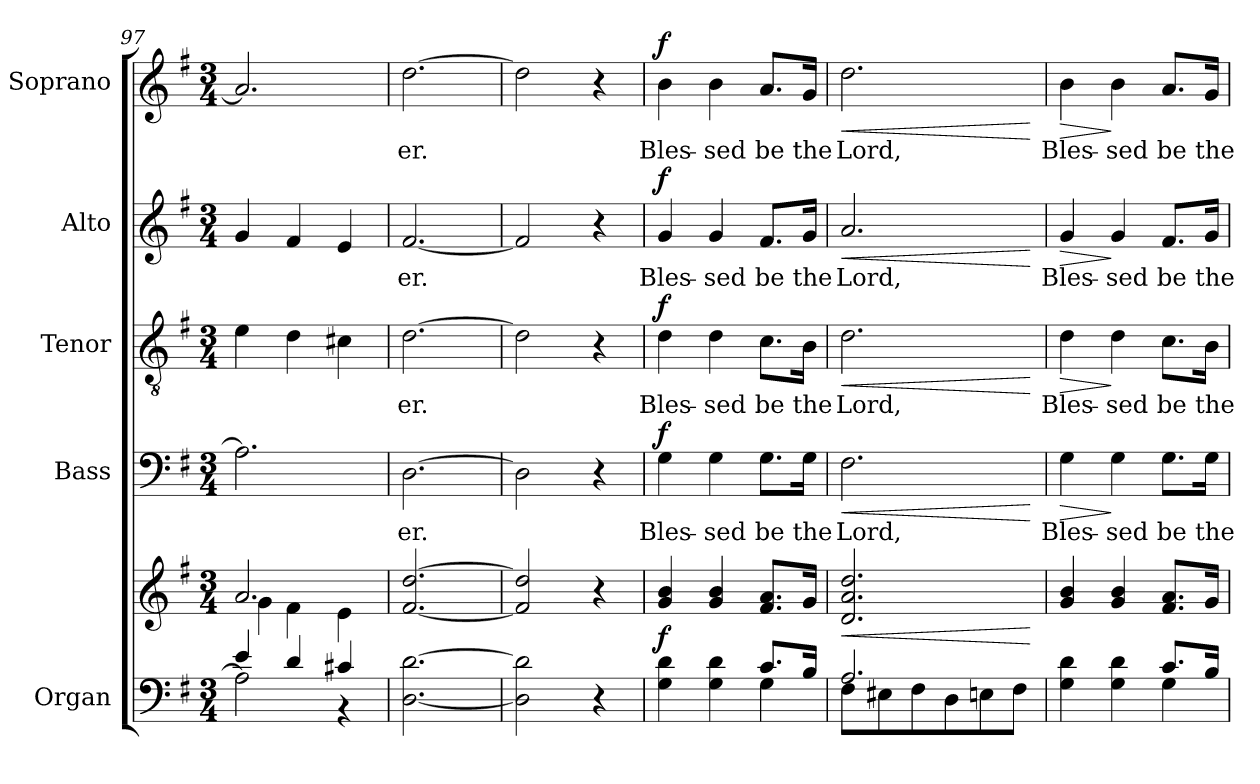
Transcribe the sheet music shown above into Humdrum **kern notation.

**kern	**kern	**dynam	**kern	**text	**dynam	**kern	**text	**dynam	**kern	**text	**dynam	**kern	**text	**dynam
*part5	*part5	*part5	*part4	*part4	*part4	*part3	*part3	*part3	*part2	*part2	*part2	*part1	*part1	*part1
*staff6	*staff5	*staff5/6	*staff4	*staff4	*staff4	*staff3	*staff3	*staff3	*staff2	*staff2	*staff2	*staff1	*staff1	*staff1
*I"Organ	*	*	*I"Bass	*	*	*I"Tenor	*	*	*I"Alto	*	*	*I"Soprano	*	*
*I'Org.	*	*	*I'B.	*	*	*I'T.	*	*	*I'A.	*	*	*I'S.	*	*
*clefF4	*clefG2	*	*clefF4	*	*	*clefGv2	*	*	*clefG2	*	*	*clefG2	*	*
*	*	*	*	*	*	*ITrd7c12	*	*	*	*	*	*	*	*
*k[f#]	*k[f#]	*	*k[f#]	*	*	*k[f#]	*	*	*k[f#]	*	*	*k[f#]	*	*
*G:	*G:	*	*G:	*	*	*G:	*	*	*G:	*	*	*G:	*	*
*M3/4	*M3/4	*	*M3/4	*	*	*M3/4	*	*	*M3/4	*	*	*M3/4	*	*
=97	=97	=97	=97	=97	=97	=97	=97	=97	=97	=97	=97	=97	=97	=97
*^	*^	*	*	*	*	*	*	*	*	*	*	*	*	*
4ei/	2Ai\]	2.ai/	4gi\	.	2.Ai\]	.	.	4Ei\	.	.	4gi/	.	.	2.ai/]	.	.
4di/	.	.	4f#i\	.	.	.	.	4Di\	.	.	4f#i/	.	.	.	.	.
4c#Xi/	4r	.	4ei\	.	.	.	.	4C#Xi\	.	.	4ei/	.	.	.	.	.
*v	*v	*	*	*	*	*	*	*	*	*	*	*	*	*	*	*
*	*v	*v	*	*	*	*	*	*	*	*	*	*	*	*	*
=98	=98	=98	=98	=98	=98	=98	=98	=98	=98	=98	=98	=98	=98	=98
*^	*^	*	*	*	*	*	*	*	*	*	*	*	*	*
!	!	!	!	!	!	!LO:LY:b:color=#000000	!	!	!	!	!	!	!	!	!	!
*v	*v	*	*	*	*	*	*	*	*	*	*	*	*	*	*	*
*	*v	*v	*	*	*	*	*	*	*	*	*	*	*	*	*
*^	*^	*	*	*	*	*	*	*	*	*	*	*	*	*
!	!	!	!	!	!	!	!	!	!LO:LY:b:color=#000000	!	!	!	!	!	!	!
*v	*v	*	*	*	*	*	*	*	*	*	*	*	*	*	*	*
*	*v	*v	*	*	*	*	*	*	*	*	*	*	*	*	*
*^	*^	*	*	*	*	*	*	*	*	*	*	*	*	*
!	!	!	!	!	!	!	!	!	!	!	!	!LO:LY:b:color=#000000	!	!	!	!
*v	*v	*	*	*	*	*	*	*	*	*	*	*	*	*	*	*
*	*v	*v	*	*	*	*	*	*	*	*	*	*	*	*	*
*^	*^	*	*	*	*	*	*	*	*	*	*	*	*	*
!	!	!	!	!	!	!	!	!	!	!	!	!	!	!	!LO:LY:b:color=#000000	!
*v	*v	*	*	*	*	*	*	*	*	*	*	*	*	*	*	*
*	*v	*v	*	*	*	*	*	*	*	*	*	*	*	*	*
[2.Di\ [2.di	[2.f#i/ [2.ddi	.	[2.Di\	-er.	.	[2.Di\	-er.	.	[2.f#i/	-er.	.	[2.ddi\	-er.	.
=99	=99	=99	=99	=99	=99	=99	=99	=99	=99	=99	=99	=99	=99	=99
2Di\] 2di]	2f#i/] 2ddi]	.	2Di\]	.	.	2Di\]	.	.	2f#i/]	.	.	2ddi\]	.	.
4r	4r	.	4r	.	.	4r	.	.	4r	.	.	4r	.	.
=100	=100	=100	=100	=100	=100	=100	=100	=100	=100	=100	=100	=100	=100	=100
*^	*	*	*	*	*	*	*	*	*	*	*	*	*	*
!	!	!	!	!	!LO:LY:b:color=#000000	!	!	!	!	!	!	!	!	!	!
!	!	!	!	!	!	!	!	!LO:LY:b:color=#000000	!	!	!	!	!	!	!
!	!	!	!	!	!	!	!	!	!	!	!LO:LY:b:color=#000000	!	!	!	!
!	!	!	!	!	!	!	!	!	!	!	!	!	!	!LO:LY:b:color=#000000	!
2ryy	4Gi\ 4di	4gi/ 4bi	f	4Gi\	Bles-	f	4Di\	Bles-	f	4gi/	Bles-	f	4bi\	Bles-	f
!	!	!	!	!	!LO:LY:b:color=#000000	!	!	!	!	!	!	!	!	!	!
!	!	!	!	!	!	!	!	!LO:LY:b:color=#000000	!	!	!	!	!	!	!
!	!	!	!	!	!	!	!	!	!	!	!LO:LY:b:color=#000000	!	!	!	!
!	!	!	!	!	!	!	!	!	!	!	!	!	!	!LO:LY:b:color=#000000	!
.	4Gi\ 4di	4gi/ 4bi	.	4Gi\	-sed	.	4Di\	-sed	.	4gi/	-sed	.	4bi\	-sed	.
!	!	!	!	!	!LO:LY:b:color=#000000	!	!	!	!	!	!	!	!	!	!
!	!	!	!	!	!	!	!	!LO:LY:b:color=#000000	!	!	!	!	!	!	!
!	!	!	!	!	!	!	!	!	!	!	!LO:LY:b:color=#000000	!	!	!	!
!	!	!	!	!	!	!	!	!	!	!	!	!	!	!LO:LY:b:color=#000000	!
8.ci/L	4Gi\	8.f#i/ 8.aiL	.	8.Gi\L	be	.	8.Ci\L	be	.	8.f#i/L	be	.	8.ai/L	be	.
!	!	!	!	!	!LO:LY:b:color=#000000	!	!	!	!	!	!	!	!	!	!
!	!	!	!	!	!	!	!	!LO:LY:b:color=#000000	!	!	!	!	!	!	!
!	!	!	!	!	!	!	!	!	!	!	!LO:LY:b:color=#000000	!	!	!	!
!	!	!	!	!	!	!	!	!	!	!	!	!	!	!LO:LY:b:color=#000000	!
16Bi/Jk	.	16gi/Jk	.	16Gi\Jk	the	.	16BBi\Jk	the	.	16gi/Jk	the	.	16gi/Jk	the	.
=101	=101	=101	=101	=101	=101	=101	=101	=101	=101	=101	=101	=101	=101	=101	=101
!	!	!	!LO:HP:b	!	!	!	!	!	!	!	!	!	!	!	!
!	!	!	!	!	!LO:LY:b:color=#000000	!LO:HP:b	!	!	!	!	!	!	!	!	!
!	!	!	!	!	!	!	!	!LO:LY:b:color=#000000	!LO:HP:b	!	!	!	!	!	!
!	!	!	!	!	!	!	!	!	!	!	!LO:LY:b:color=#000000	!LO:HP:b	!	!	!
!	!	!	!	!	!	!	!	!	!	!	!	!	!	!LO:LY:b:color=#000000	!LO:HP:b
2.Ai/	8F#i\L	2.di/ 2.ai 2.ddi	<	2.F#i\	Lord,	<	2.Di\	Lord,	<	2.ai/	Lord,	<	2.ddi\	Lord,	<
.	8E#Xi\	.	.	.	.	.	.	.	.	.	.	.	.	.	.
.	8F#i\	.	.	.	.	.	.	.	.	.	.	.	.	.	.
.	8Di\	.	.	.	.	.	.	.	.	.	.	.	.	.	.
.	8Eni\	.	.	.	.	.	.	.	.	.	.	.	.	.	.
.	8F#i\J	.	.	.	.	.	.	.	.	.	.	.	.	.	.
*v	*v	*	*	*	*	*	*	*	*	*	*	*	*	*	*
.	.	[	.	.	[	.	.	[	.	.	[	.	.	[
=102	=102	=102	=102	=102	=102	=102	=102	=102	=102	=102	=102	=102	=102	=102
*^	*	*	*	*	*	*	*	*	*	*	*	*	*	*
!	!	!	!	!	!LO:LY:b:color=#000000	!LO:HP:b	!	!	!	!	!	!	!	!	!
!	!	!	!	!	!	!	!	!LO:LY:b:color=#000000	!LO:HP:b	!	!	!	!	!	!
!	!	!	!	!	!	!	!	!	!	!	!LO:LY:b:color=#000000	!LO:HP:b	!	!	!
!	!	!	!	!	!	!	!	!	!	!	!	!	!	!LO:LY:b:color=#000000	!LO:HP:b
2ryy	4Gi\ 4di	4gi/ 4bi	.	4Gi\	Bles-	>	4Di\	Bles-	>	4gi/	Bles-	>	4bi\	Bles-	>
!	!	!	!	!	!LO:LY:b:color=#000000	!	!	!	!	!	!	!	!	!	!
!	!	!	!	!	!	!	!	!LO:LY:b:color=#000000	!	!	!	!	!	!	!
!	!	!	!	!	!	!	!	!	!	!	!LO:LY:b:color=#000000	!	!	!	!
!	!	!	!	!	!	!	!	!	!	!	!	!	!	!LO:LY:b:color=#000000	!
.	4Gi\ 4di	4gi/ 4bi	.	4Gi\	-sed	]	4Di\	-sed	]	4gi/	-sed	]	4bi\	-sed	]
!	!	!	!	!	!LO:LY:b:color=#000000	!	!	!	!	!	!	!	!	!	!
!	!	!	!	!	!	!	!	!LO:LY:b:color=#000000	!	!	!	!	!	!	!
!	!	!	!	!	!	!	!	!	!	!	!LO:LY:b:color=#000000	!	!	!	!
!	!	!	!	!	!	!	!	!	!	!	!	!	!	!LO:LY:b:color=#000000	!
8.ci/L	4Gi\	8.f#i/ 8.aiL	.	8.Gi\L	be	.	8.Ci\L	be	.	8.f#i/L	be	.	8.ai/L	be	.
!	!	!	!	!	!LO:LY:b:color=#000000	!	!	!	!	!	!	!	!	!	!
!	!	!	!	!	!	!	!	!LO:LY:b:color=#000000	!	!	!	!	!	!	!
!	!	!	!	!	!	!	!	!	!	!	!LO:LY:b:color=#000000	!	!	!	!
!	!	!	!	!	!	!	!	!	!	!	!	!	!	!LO:LY:b:color=#000000	!
16Bi/Jk	.	16gi/Jk	.	16Gi\Jk	the	.	16BBi\Jk	the	.	16gi/Jk	the	.	16gi/Jk	the	.
*v	*v	*	*	*	*	*	*	*	*	*	*	*	*	*	*
=	=	=	=	=	=	=	=	=	=	=	=	=	=	=
*-	*-	*-	*-	*-	*-	*-	*-	*-	*-	*-	*-	*-	*-	*-
